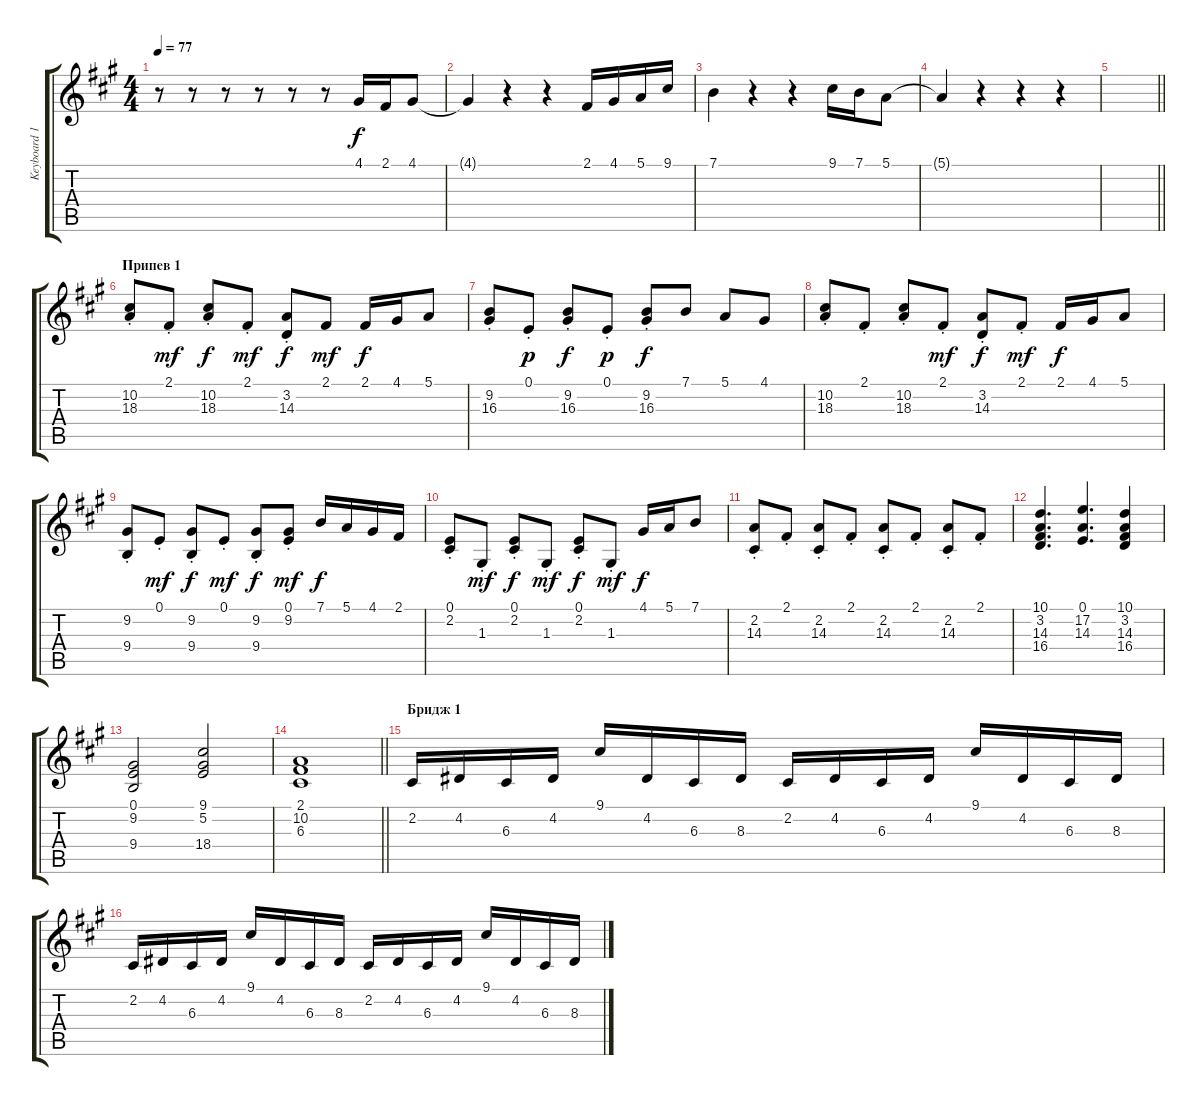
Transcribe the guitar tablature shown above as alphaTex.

\track ("Keyboard 1" "Keyboard 1") {instrument stringensemble1}
\staff {score tabs}
\tuning (E4 B3 G3 D3 A2 E2) {hide}
\ts (4 4)
\tempo 77
\clef g2
\ks f#minor
r.8{dy f} r.8 r.8 r.8 r.8 r.8 4.1.16 2.1.16 4.1.8 |
4.1{t}.4 r.4 r.4 2.1.16 4.1.16 5.1.16 9.1.16 |
7.1.4 r.4 r.4 9.1.16 7.1.16 5.1.8 |
5.1{t}.4 r.4 r.4 r.4 |
\barLineRight lightlight
|
\section ("" "Припев 1")
(10.2{st} 18.3{st}).8{volume 13 instrument stringensemble1} 2.1{st}.8{dy mf} (10.2{st} 18.3{st}).8{dy f} 2.1{st}.8{dy mf} (3.2{st} 14.3{st}).8{dy f} 2.1.8{dy mf} 2.1.16{dy f} 4.1.16 5.1.8 |
(9.2{st} 16.3{st}).8 0.1{st}.8{dy p} (9.2{st} 16.3{st}).8{dy f} 0.1{st}.8{dy p} (9.2{st} 16.3{st}).8{dy f} 7.1.8 5.1.8 4.1.8 |
(10.2{st} 18.3{st}).8 2.1{st}.8 (10.2{st} 18.3{st}).8 2.1{st}.8{dy mf} (3.2{st} 14.3{st}).8{dy f} 2.1{st}.8{dy mf} 2.1.16{dy f} 4.1.16 5.1.8 |
(9.2{st} 9.4{st}).8 0.1{st}.8{dy mf} (9.2{st} 9.4{st}).8{dy f} 0.1{st}.8{dy mf} (9.2{st} 9.4{st}).8{dy f} (0.1{st} 9.2).8{dy mf} 7.1.16{dy f} 5.1.16 4.1.16 2.1.16 |
(0.1{st} 2.2{st}).8 1.3{st}.8{dy mf} (0.1{st} 2.2{st}).8{dy f} 1.3{st}.8{dy mf} (0.1{st} 2.2{st}).8{dy f} 1.3{st}.8{dy mf} 4.1.16{dy f} 5.1.16 7.1.8 |
(2.2{st} 14.3{st}).8 2.1{st}.8 (2.2{st} 14.3{st}).8 2.1{st}.8 (2.2{st} 14.3{st}).8 2.1{st}.8 (2.2{st} 14.3{st}).8 2.1{st}.8 |
(10.1 3.2 14.3 16.4).4{d} (0.1 17.2 14.3).4{d} (10.1 3.2 14.3 16.4).4 |
(0.1 9.2 9.4).2 (9.1 5.2 18.4).2 |
\barLineRight lightlight
(2.1 10.2 6.3).1 |
\section ("" "Бридж 1")
2.2.16{volume 10 instrument acousticgrandpiano} 4.2.16 6.3.16 4.2.16 9.1.16 4.2.16 6.3.16 8.3.16 2.2.16 4.2.16 6.3.16 4.2.16 9.1.16 4.2.16 6.3.16 8.3.16 |
2.2.16 4.2.16 6.3.16 4.2.16 9.1.16 4.2.16 6.3.16 8.3.16 2.2.16 4.2.16 6.3.16 4.2.16 9.1.16 4.2.16 6.3.16 8.3.16
